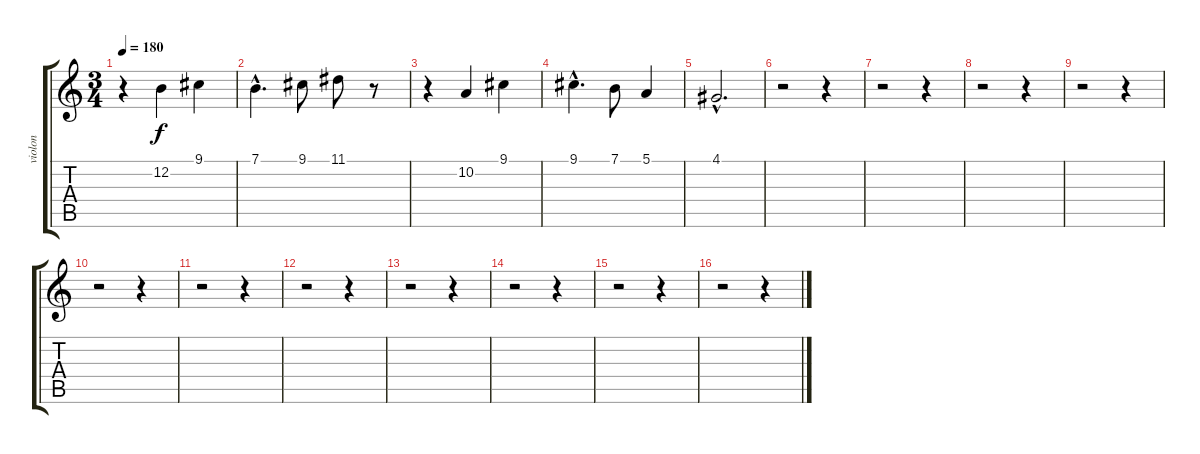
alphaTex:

\track ("violon" "violon") {instrument violin}
\staff {score tabs}
\tuning (E4 B3 G3 D3 A2 E2) {hide}
\ts (3 4)
\tempo 180
\clef g2
\ks c
r.4{dy f} 12.2.4 9.1.4 |
7.1{hac}.4{d} 9.1.8 11.1.8 r.8 |
r.4 10.2.4 9.1.4 |
9.1{hac}.4{d} 7.1.8 5.1.4 |
4.1{hac}.2{d} |
r.2 r.4 |
r.2 r.4 |
r.2 r.4 |
r.2 r.4 |
r.2 r.4 |
r.2 r.4 |
r.2 r.4 |
r.2 r.4 |
r.2 r.4 |
r.2 r.4 |
r.2 r.4
